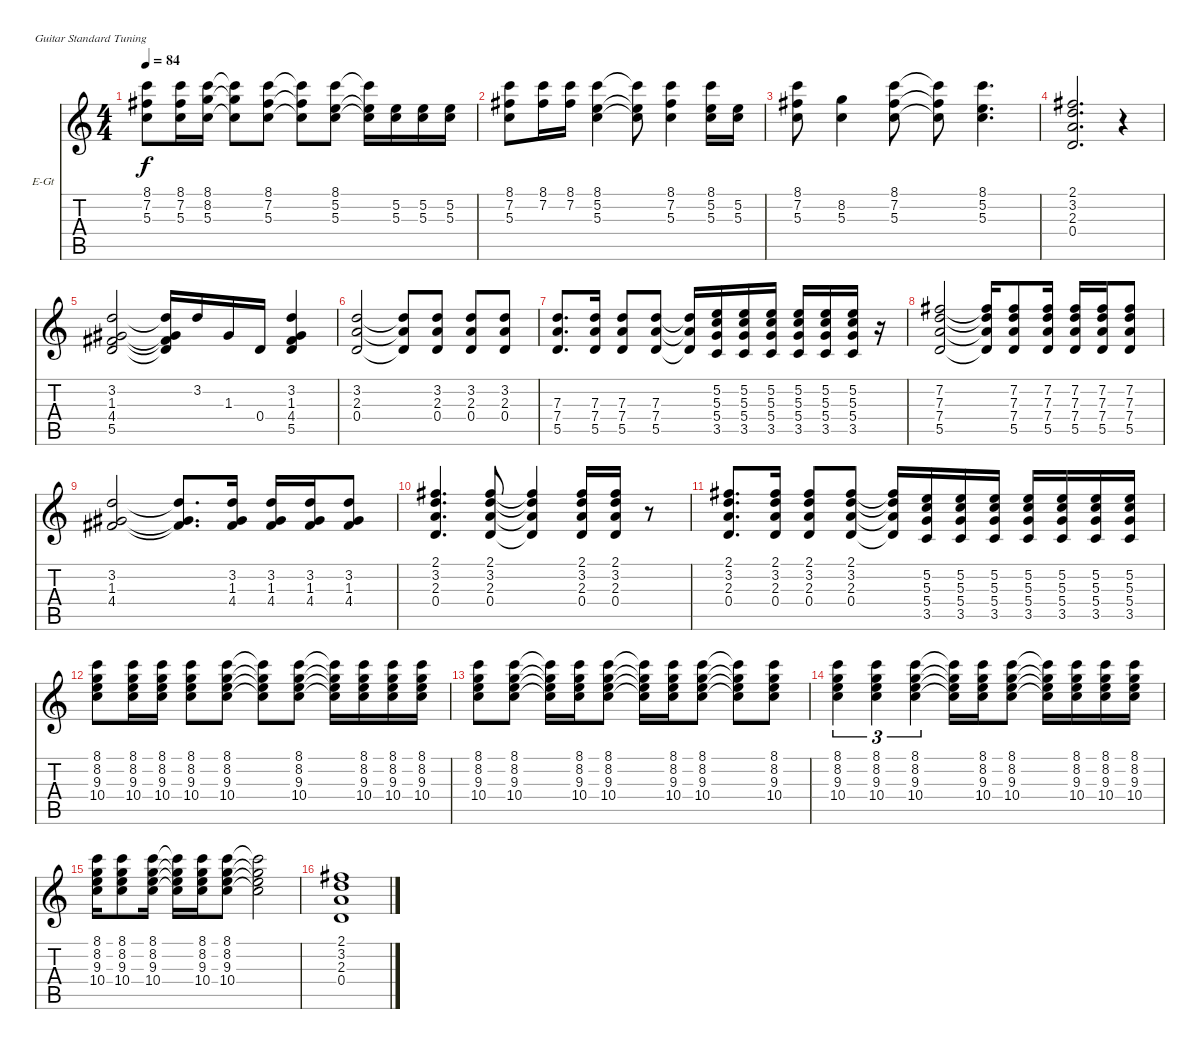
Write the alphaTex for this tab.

\defaultSystemsLayout 4
\bracketExtendMode nobrackets
\firstSystemTrackNameOrientation horizontal
\otherSystemsTrackNameOrientation horizontal
\track ("Stone Gossard (Clean)" "E-Gt") {instrument electricguitarclean}
\staff {score tabs}
\tuning (E4 B3 G3 D3 A2 E2)
\ts (4 4)
\tempo 84
\clef g2
\ks c
(8.1 7.2 5.3).8{dy f} (8.1 7.2 5.3).16 (8.1 8.2 5.3).16 (8.1{t} 8.2{t} 5.3{t}).8 (8.1 7.2 5.3).8 (8.1{t} 7.2{t} 5.3{t}).8 (8.1 5.2 5.3).8 (8.1{t} 5.2{t} 5.3{t}).16 (5.2 5.3).16 (5.2 5.3).16 (5.2 5.3).16 |
(8.1 7.2 5.3).8 (8.1 7.2).16 (8.1 7.2).16 (8.1 5.2 5.3).4 (8.1{t} 5.2{t} 5.3{t}).8 (8.1 7.2 5.3).4 (8.1 5.2 5.3).16 (5.2 5.3).16 |
(8.1 7.2 5.3).8 (8.2 5.3).4 (8.1 7.2 5.3).8 (8.1{t} 7.2{t} 5.3{t}).8 (8.1 5.2 5.3).4{d} |
(2.1 3.2 2.3 0.4).2{d} r.4 |
(3.2 1.3 4.4 5.5).2 (3.2{t} 1.3{t} 4.4{t} 5.5{t}).16 3.2.16 1.3.16 0.4.16 (3.2 1.3 4.4 5.5).4 |
(3.2 2.3 0.4).2 (3.2{t} 2.3{t} 0.4{t}).8 (3.2 2.3 0.4).8 (3.2 2.3 0.4).8 (3.2 2.3 0.4).8 |
(7.3 7.4 5.5).8{d} (7.3 7.4 5.5).16 (7.3 7.4 5.5).8 (7.3 7.4 5.5).8 (7.3{t} 7.4{t} 5.5{t}).16 (5.2 5.3 5.4 3.5).16 (5.2 5.3 5.4 3.5).16 (5.2 5.3 5.4 3.5).16 (5.2 5.3 5.4 3.5).16 (5.2 5.3 5.4 3.5).16 (5.2 5.3 5.4 3.5).16 r.16 |
(7.2 7.3 7.4 5.5).2 (7.2{t} 7.3{t} 7.4{t} 5.5{t}).16 (7.2 7.3 7.4 5.5).8 (7.2 7.3 7.4 5.5).16 (7.2 7.3 7.4 5.5).16 (7.2 7.3 7.4 5.5).16 (7.2 7.3 7.4 5.5).8 |
(3.2 1.3 4.4).2 (3.2{t} 1.3{t} 4.4{t}).8{d} (3.2 1.3 4.4).16 (3.2 1.3 4.4).16 (3.2 1.3 4.4).16 (3.2 1.3 4.4).8 |
(2.1 3.2 2.3 0.4).4{d} (2.1 3.2 2.3 0.4).8 (2.1{t} 3.2{t} 2.3{t} 0.4{t}).4 (2.1 3.2 2.3 0.4).16 (2.1 3.2 2.3 0.4).16 r.8 |
(2.1 3.2 2.3 0.4).8{d} (2.1 3.2 2.3 0.4).16 (2.1 3.2 2.3 0.4).8 (2.1 3.2 2.3 0.4).8 (2.1{t} 3.2{t} 2.3{t} 0.4{t}).16 (5.2 5.3 5.4 3.5).16 (5.2 5.3 5.4 3.5).16 (5.2 5.3 5.4 3.5).16 (5.2 5.3 5.4 3.5).16 (5.2 5.3 5.4 3.5).16 (5.2 5.3 5.4 3.5).16 (5.2 5.3 5.4 3.5).16 |
(8.1 8.2 9.3 10.4).8 (8.1 8.2 9.3 10.4).16 (8.1 8.2 9.3 10.4).16 (8.1 8.2 9.3 10.4).8 (8.1 8.2 9.3 10.4).8 (8.1{t} 8.2{t} 9.3{t} 10.4{t}).8 (8.1 8.2 9.3 10.4).8 (8.1{t} 8.2{t} 9.3{t} 10.4{t}).16 (8.1 8.2 9.3 10.4).16 (8.1 8.2 9.3 10.4).16 (8.1 8.2 9.3 10.4).16 |
(8.1 8.2 9.3 10.4).8 (8.1 8.2 9.3 10.4).8 (8.1{t} 8.2{t} 9.3{t} 10.4{t}).16 (8.1 8.2 9.3 10.4).16 (8.1 8.2 9.3 10.4).8 (8.1{t} 8.2{t} 9.3{t} 10.4{t}).16 (8.1 8.2 9.3 10.4).16 (8.1 8.2 9.3 10.4).8 (8.1{t} 8.2{t} 9.3{t} 10.4{t}).8 (8.1 8.2 9.3 10.4).8 |
(8.1 8.2 9.3 10.4).4{tu (3 2)} (8.1 8.2 9.3 10.4).4{tu (3 2)} (8.1 8.2 9.3 10.4).4{tu (3 2)} (8.1{t} 8.2{t} 9.3{t} 10.4{t}).16 (8.1 8.2 9.3 10.4).16 (8.1 8.2 9.3 10.4).8 (8.1{t} 8.2{t} 9.3{t} 10.4{t}).16 (8.1 8.2 9.3 10.4).16 (8.1 8.2 9.3 10.4).16 (8.1 8.2 9.3 10.4).16 |
(8.1 8.2 9.3 10.4).16 (8.1 8.2 9.3 10.4).8 (8.1 8.2 9.3 10.4).16 (8.1{t} 8.2{t} 9.3{t} 10.4{t}).16 (8.1 8.2 9.3 10.4).16 (8.1 8.2 9.3 10.4).8 (8.1{t} 8.2{t} 9.3{t} 10.4{t}).2 |
(2.1 3.2 2.3 0.4).1
